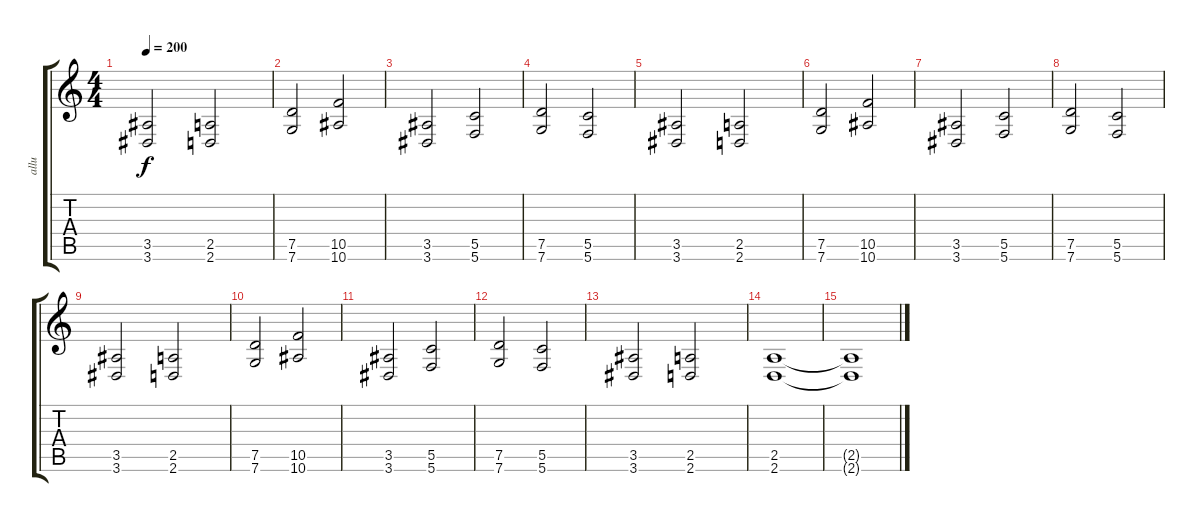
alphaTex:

\track ("allu" "allu") {instrument distortionguitar}
\staff {score tabs}
\tuning (D4 A3 F3 C3 G2 C2) {hide}
\ts (4 4)
\tempo 200
\clef g2
\ks c
(3.5 3.6).2{dy f} (2.5 2.6).2 |
(7.5 7.6).2 (10.5 10.6).2 |
(3.5 3.6).2 (5.5 5.6).2 |
(7.5 7.6).2 (5.5 5.6).2 |
(3.5 3.6).2 (2.5 2.6).2 |
(7.5 7.6).2 (10.5 10.6).2 |
(3.5 3.6).2 (5.5 5.6).2 |
(7.5 7.6).2 (5.5 5.6).2 |
(3.5 3.6).2 (2.5 2.6).2 |
(7.5 7.6).2 (10.5 10.6).2 |
(3.5 3.6).2 (5.5 5.6).2 |
(7.5 7.6).2 (5.5 5.6).2 |
(3.5 3.6).2 (2.5 2.6).2 |
(2.5 2.6).1 |
(2.5{t} 2.6{t}).1
